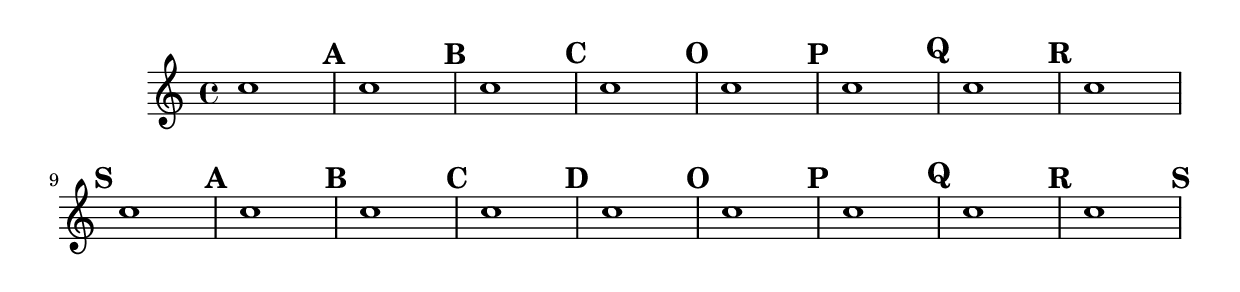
%% Do not edit this file; it is auto-generated from LSR http://lsr.dsi.unimi.it
%% This file is in the public domain.
\version "2.12.0"

\header {
  lsrtags = "rhythms"

  texidoc = "
This snippet demonstrates how to obtain automatic ordered rehearsal
marks, but from the letter or number desired.

"
  doctitle = "Forcing rehearsal marks to start from a given letter or number"
} % begin verbatim

\relative c''{
  c1 \mark \default
  c1 \mark \default
  c1 \mark \default
  c1 \mark #14
  c1 \mark \default
  c1 \mark \default
  c1 \mark \default
  c1 \mark \default
  \break
  \set Score.markFormatter = #format-mark-numbers
  c1 \mark #1
  c1 \mark \default
  c1 \mark \default
  c1 \mark \default
  c1 \mark #14
  c1 \mark \default
  c1 \mark \default
  c1 \mark \default
  c1 \mark \default
}
